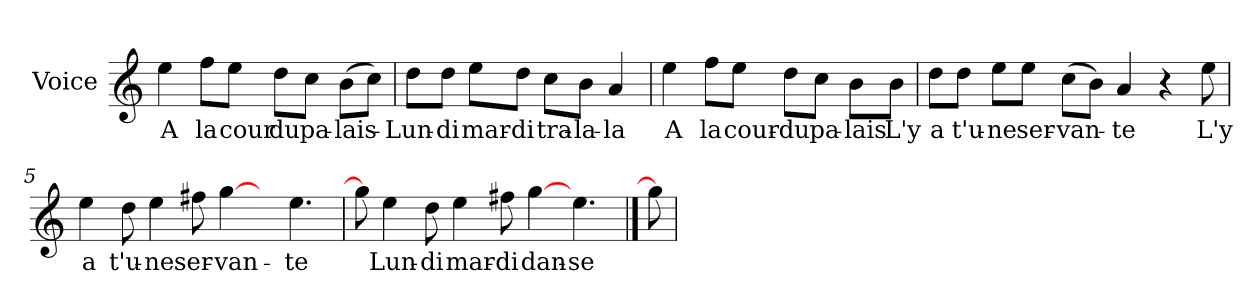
**kern	**text
*part1	*part1
*staff1	*staff1
*I"Voice	*
*I'V	*
*clefG2	*
*k[]	*
*C:	*
=1	=1
4ee\	A
8ff\L	la
8ee\J	cour
8dd\L	du
8cc\J	pa-
(>8b\L	-lais-
8cc\J)	.
=2	=2
8dd\L	-Lun-
8dd\J	-di
8ee\L	mar-
8dd\J	-di
8cc\L	tra-
8b\J	-la-
4a/	-la
=3	=3
4ee\	A
8ff\L	la
8ee\J	cour-
8dd\L	-du
8cc\J	pa-
8b\L	-lais
8b\J	L'y
!!LO:LB:g=z
=4	=4
8dd\L	a
8dd\J	t'u-
8ee\L	-ne
8ee\J	ser-
(>8cc\L	-van-
8b\J)	.
4a/	-te
4r	.
8ee\	L'y
=5	=5
*MM233	*
4ee\	a
8dd\	t'u-
4ee\	-ne
8ff#X\	ser-
[4gg\	-van-
8ryy	.
4.ee\	-te
=6	=6
8gg\]	.
4ee\	Lun-
8dd\	-di
4ee\	mar-
8ff#X\	-di
[4gg\	dan-
4.ee\	-se
==7	==7
8gg\]	.
=	=
*-	*-
